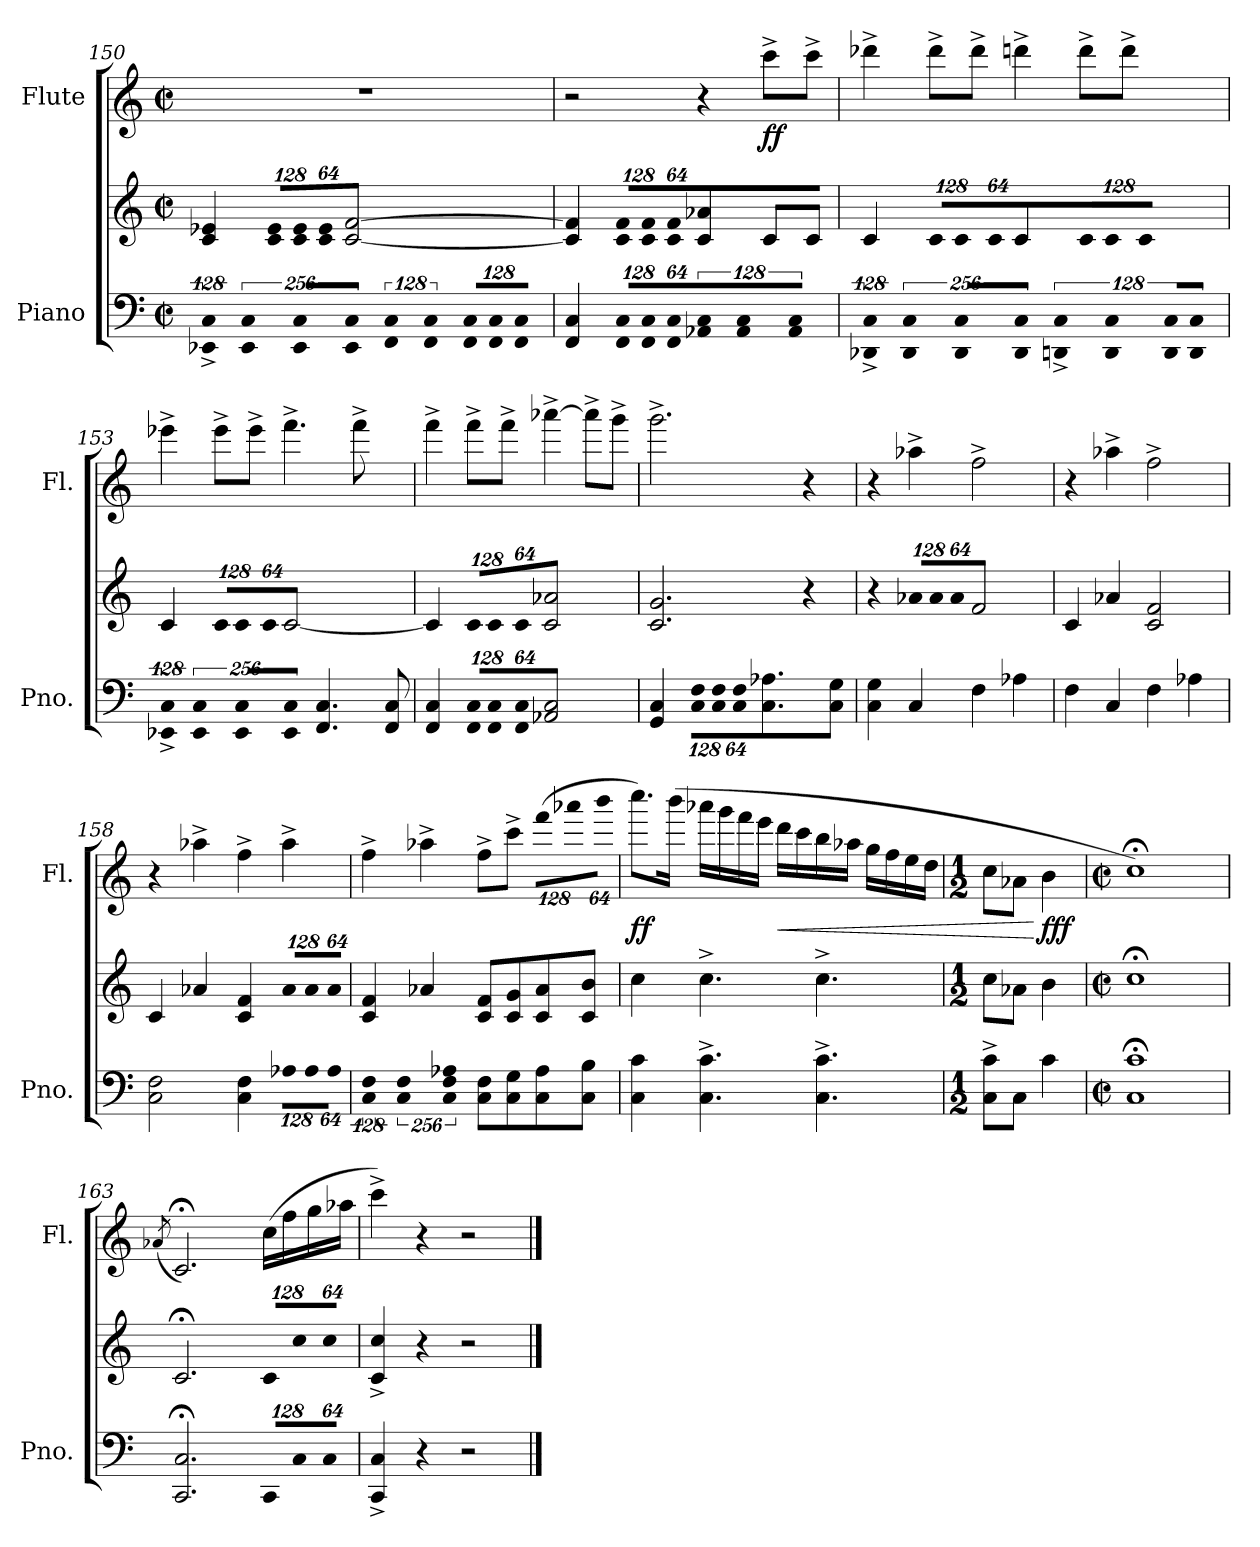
**kern	**kern	**kern	**dynam
*part2	*part2	*part1	*part1
*staff3	*staff2	*staff1	*staff1
*I"Piano	*	*I"Flute	*
*I'Pno.	*	*I'Fl.	*
*clefF4	*clefG2	*clefG2	*
*k[]	*k[]	*k[]	*
*C:	*C:	*C:	*
*M2/2	*M2/2	*M2/2	*
*met(c|)	*met(c|)	*met(c|)	*
=150	=150	=150	=150
!LO:N:vis=4	!	!	!
512%85EE-Xi/^ 512%85Ci^	4ci/ 4e-Xi	1r	.
!LO:N:vis=4	!	!	!
1024%171EE-i/ 1024%171Ci	.	.	.
*	*Xbrackettup	*	*
!	!LO:N:vis=8	!	!
.	1024%85ci/ 1024%85e-iL	.	.
!LO:N:vis=8	!LO:N:vis=8	!	!
1024%85EE-i/ 1024%85CiL	1024%85ci/ 1024%85e-i	.	.
!LO:N:vis=8	!LO:N:vis=8	!	!
512%43EE-i/ 512%43CiJ	512%43ci/ 512%43e-iJ	.	.
!LO:N:vis=4	!	!	!
512%85FFi/ 512%85Ci	[<2ci/ [>2fi	.	.
!LO:N:vis=8	!	!	!
512%43FFi/ 512%43Ci	.	.	.
!LO:N:vis=8	!	!	!
1024%85FFi/ 1024%85CiL	.	.	.
!LO:N:vis=8	!	!	!
1024%85FFi/ 1024%85Ci	.	.	.
!LO:N:vis=8	!	!	!
512%43FFi/ 512%43CiJ	.	.	.
=151	=151	=151	=151
4FFi/ 4Ci	4ci/] 4fi]	2r	.
*Xbrackettup	*	*	*
!LO:N:vis=8	!LO:N:vis=8	!	!
1024%85FFi/ 1024%85CiL	1024%85ci/ 1024%85fiL	.	.
!LO:N:vis=8	!LO:N:vis=8	!	!
1024%85FFi/ 1024%85Ci	1024%85ci/ 1024%85fi	.	.
!LO:N:vis=8	!LO:N:vis=8	!	!
512%43FFi/ 512%43CiJ	512%43ci/ 512%43fiJ	.	.
*brackettup	*	*	*
!LO:N:vis=4	!	!	!
512%85AA-Xi/ 512%85Ci	4ci/ 4a-Xi	4r	.
!LO:N:vis=4	!	!	!
1024%171AA-i/ 1024%171Ci	.	.	.
.	8ci/L	8ccc^i\L	ff
!LO:N:vis=4	!	!	!
1024%171AA-i/ 1024%171Ci	.	.	.
.	8ci/J	8ccc^i\J	.
=152	=152	=152	=152
!LO:N:vis=4	!	!	!
512%85DD-Xi/^ 512%85Ci^	4ci/	4ddd-X^i\	.
!LO:N:vis=4	!	!	!
1024%171DD-i/ 1024%171Ci	.	.	.
!	!LO:N:vis=8	!	!
.	1024%85ci/L	8ddd-^i\L	.
!LO:N:vis=8	!LO:N:vis=8	!	!
1024%85DD-i/ 1024%85CiL	1024%85ci/	.	.
.	.	8ddd-^i\J	.
!LO:N:vis=8	!LO:N:vis=8	!	!
512%43DD-i/ 512%43CiJ	512%43ci/J	.	.
!LO:N:vis=4	!	!	!
512%85DDni/^ 512%85Ci^	4ci/	4dddn^i\	.
!LO:N:vis=4	!	!	!
1024%171DDi/ 1024%171Ci	.	.	.
!	!LO:N:vis=8	!	!
.	1024%85ci/L	8ddd^i\L	.
!LO:N:vis=8	!LO:N:vis=8	!	!
1024%85DDi/ 1024%85CiL	1024%85ci/	.	.
.	.	8ddd^i\J	.
!LO:N:vis=8	!LO:N:vis=8	!	!
512%43DDi/ 512%43CiJ	512%43ci/J	.	.
!!LO:PB:g=z
=153	=153	=153	=153
!LO:N:vis=4	!	!	!
512%85EE-Xi/^ 512%85Ci^	4ci/	4eee-X^i\	.
!LO:N:vis=4	!	!	!
1024%171EE-i/ 1024%171Ci	.	.	.
!	!LO:N:vis=8	!	!
.	1024%85ci/L	8eee-^i\L	.
!LO:N:vis=8	!LO:N:vis=8	!	!
1024%85EE-i/ 1024%85CiL	1024%85ci/	.	.
.	.	8eee-^i\J	.
!LO:N:vis=8	!LO:N:vis=8	!	!
512%43EE-i/ 512%43CiJ	512%43ci/J	.	.
4.FFi/ 4.Ci	[<2ci/	4.fff^i\	.
8FFi/ 8Ci	.	8fff^i\	.
=154	=154	=154	=154
4FFi/ 4Ci	4ci/]	4fff^i\	.
*Xbrackettup	*	*	*
!LO:N:vis=8	!LO:N:vis=8	!	!
1024%85FFi/ 1024%85CiL	1024%85ci/L	8fff^i\L	.
!LO:N:vis=8	!LO:N:vis=8	!	!
1024%85FFi/ 1024%85Ci	1024%85ci/	.	.
.	.	8fff^i\J	.
!LO:N:vis=8	!LO:N:vis=8	!	!
512%43FFi/ 512%43CiJ	512%43ci/J	.	.
2AA-Xi/ 2Ci	2ci/ 2a-Xi	[>4aaa-X^i\	.
.	.	8aaa-^i\L]	.
.	.	8ggg^i\J	.
=155	=155	=155	=155
4GGi/ 4Ci	2.ci/ 2.gi	2.ggg^i\	.
!LO:N:vis=8	!	!	!
1024%85Ci\ 1024%85FiL	.	.	.
!LO:N:vis=8	!	!	!
1024%85Ci\ 1024%85Fi	.	.	.
!LO:N:vis=8	!	!	!
512%43Ci\ 512%43FiJ	.	.	.
4.Ci\ 4.A-Xi	.	.	.
.	4r	4r	.
8Ci\ 8Gi	.	.	.
=156	=156	=156	=156
4Ci\ 4Gi	4r	4r	.
!	!LO:N:vis=8	!	!
4Ci/	1024%85a-Xi/L	4aa-X^i\	.
!	!LO:N:vis=8	!	!
.	1024%85a-i/	.	.
!	!LO:N:vis=8	!	!
.	512%43a-i/J	.	.
4Fi\	2fi/	2ff^i\	.
4A-Xi\	.	.	.
=157	=157	=157	=157
4Fi\	4ci/	4r	.
4Ci/	4a-Xi/	4aa-X^i\	.
4Fi\	2ci/ 2fi	2ff^i\	.
4A-Xi\	.	.	.
!!LO:LB:g=z
=158	=158	=158	=158
2Ci\ 2Fi	4ci/	4r	.
.	4a-Xi/	4aa-X^i\	.
4Ci\ 4Fi	4ci/ 4fi	4ff^i\	.
!LO:N:vis=8	!LO:N:vis=8	!	!
1024%85A-Xi\L	1024%85a-i/L	4aa-^i\	.
!LO:N:vis=8	!LO:N:vis=8	!	!
1024%85A-i\	1024%85a-i/	.	.
!LO:N:vis=8	!LO:N:vis=8	!	!
512%43A-i\J	512%43a-i/J	.	.
=159	=159	=159	=159
*brackettup	*	*	*
!LO:N:vis=4	!	!	!
512%85Ci\ 512%85Fi	4ci/ 4fi	4ff^i\	.
!LO:N:vis=4	!	!	!
1024%171Ci\ 1024%171Fi	.	.	.
.	4a-Xi/	4aa-X^i\	.
!LO:N:vis=4	!	!	!
1024%171Ci\ 1024%171Fi 1024%171A-Xi	.	.	.
8Ci\ 8FiL	8ci/ 8fiL	8ff^i\L	.
8Ci\ 8Gi	8ci/ 8gi	8ccc^i\J	.
*	*	*Xbrackettup	*
!	!	!LO:N:vis=8	!
8Ci\ 8A-i	8ci/ 8a-i	(1024%85fffi\L	.
!	!	!LO:N:vis=8	!
.	.	1024%85aaa-Xi\	.
8Ci\ 8BiJ	8ci/ 8biJ	.	.
!	!	!LO:N:vis=8	!
.	.	512%43bbbi\J	.
=160	=160	=160	=160
4Ci\ 4ci	4cci\	8.cccci\L)	ff
.	.	(16bbbi\Jk	.
4.Ci\^ 4.ci^	4.cc^i\	16aaa-Xi\LL	.
.	.	16gggi\	.
.	.	16fffi\	.
.	.	16eeei\JJ	.
!	!	!	!LO:HP:b
.	.	16dddi\LL	<
.	.	16ccci\	.
4.Ci\^ 4.ci^	4.cc^i\	16bbi\	.
.	.	16aa-Xi\JJ	.
.	.	16ggi\LL	.
.	.	16ffi\	.
.	.	16eei\	.
.	.	16ddi\JJ	.
!!LO:LB:g=z
=161	=161	=161	=161
*M1/2	*M1/2	*M1/2	*
8Ci\^ 8ci^L	8cci\L	8cci\L	.
8Ci\J	8a-Xi\J	8a-Xi\J	.
4ci\	4bi\	4bi\	[ fff
=162	=162	=162	=162
*M2/2	*M2/2	*M2/2	*
*met(c|)	*met(c|)	*met(c|)	*
1Ci; 1ci;	1cc;i	1cc;i)	.
=163	=163	=163	=163
.	.	(8qa-Xi/	.
2.CCi/; 2.Ci;	2.c;i/	2.c;i/)	.
*Xbrackettup	*	*	*
!LO:N:vis=8	!LO:N:vis=8	!	!
1024%85CCi/L	1024%85ci/L	(16cci\LL	.
.	.	16ffi\	.
!LO:N:vis=8	!LO:N:vis=8	!	!
1024%85Ci/	1024%85cci/	.	.
.	.	16ggi\	.
!LO:N:vis=8	!LO:N:vis=8	!	!
512%43Ci/J	512%43cci/J	.	.
.	.	16aa-Xi\JJ	.
=164	=164	=164	=164
4CCi/^ 4Ci^	4ci/^ 4cci^	4ccc^i\)	.
4r	4r	4r	.
2r	2r	2r	.
==	==	==	==
*-	*-	*-	*-
